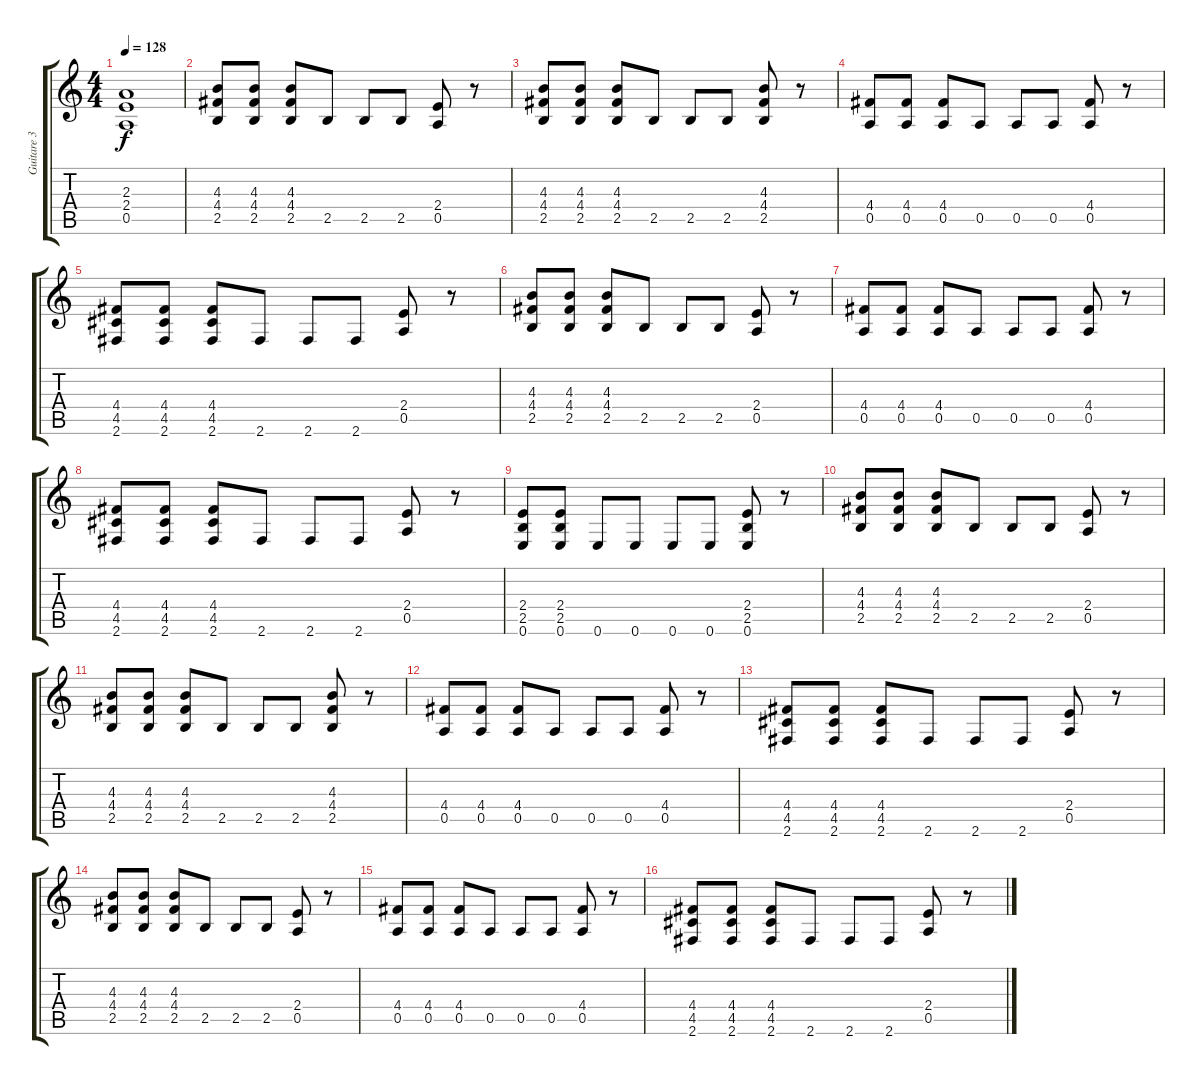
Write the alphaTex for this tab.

\track ("Guitare 3" "Guitare 3") {instrument distortionguitar}
\staff {score tabs}
\tuning (E4 B3 G3 D3 A2 E2) {hide}
\ts (4 4)
\tempo 128
\clef g2
\ks c
(2.3 2.4 0.5).1{dy f} |
(4.3 4.4 2.5).8 (4.3 4.4 2.5).8 (4.3 4.4 2.5).8 2.5.8 2.5.8 2.5.8 (2.4 0.5).8 r.8 |
(4.3 4.4 2.5).8 (4.3 4.4 2.5).8 (4.3 4.4 2.5).8 2.5.8 2.5.8 2.5.8 (4.3 4.4 2.5).8 r.8 |
(4.4 0.5).8 (4.4 0.5).8 (4.4 0.5).8 0.5.8 0.5.8 0.5.8 (4.4 0.5).8 r.8 |
(4.4 4.5 2.6).8 (4.4 4.5 2.6).8 (4.4 4.5 2.6).8 2.6.8 2.6.8 2.6.8 (2.4 0.5).8 r.8 |
(4.3 4.4 2.5).8 (4.3 4.4 2.5).8 (4.3 4.4 2.5).8 2.5.8 2.5.8 2.5.8 (2.4 0.5).8 r.8 |
(4.4 0.5).8 (4.4 0.5).8 (4.4 0.5).8 0.5.8 0.5.8 0.5.8 (4.4 0.5).8 r.8 |
(4.4 4.5 2.6).8 (4.4 4.5 2.6).8 (4.4 4.5 2.6).8 2.6.8 2.6.8 2.6.8 (2.4 0.5).8 r.8 |
(2.4 2.5 0.6).8 (2.4 2.5 0.6).8 0.6.8 0.6.8 0.6.8 0.6.8 (2.4 2.5 0.6).8 r.8 |
(4.3 4.4 2.5).8 (4.3 4.4 2.5).8 (4.3 4.4 2.5).8 2.5.8 2.5.8 2.5.8 (2.4 0.5).8 r.8 |
(4.3 4.4 2.5).8 (4.3 4.4 2.5).8 (4.3 4.4 2.5).8 2.5.8 2.5.8 2.5.8 (4.3 4.4 2.5).8 r.8 |
(4.4 0.5).8 (4.4 0.5).8 (4.4 0.5).8 0.5.8 0.5.8 0.5.8 (4.4 0.5).8 r.8 |
(4.4 4.5 2.6).8 (4.4 4.5 2.6).8 (4.4 4.5 2.6).8 2.6.8 2.6.8 2.6.8 (2.4 0.5).8 r.8 |
(4.3 4.4 2.5).8 (4.3 4.4 2.5).8 (4.3 4.4 2.5).8 2.5.8 2.5.8 2.5.8 (2.4 0.5).8 r.8 |
(4.4 0.5).8 (4.4 0.5).8 (4.4 0.5).8 0.5.8 0.5.8 0.5.8 (4.4 0.5).8 r.8 |
(4.4 4.5 2.6).8 (4.4 4.5 2.6).8 (4.4 4.5 2.6).8 2.6.8 2.6.8 2.6.8 (2.4 0.5).8 r.8
